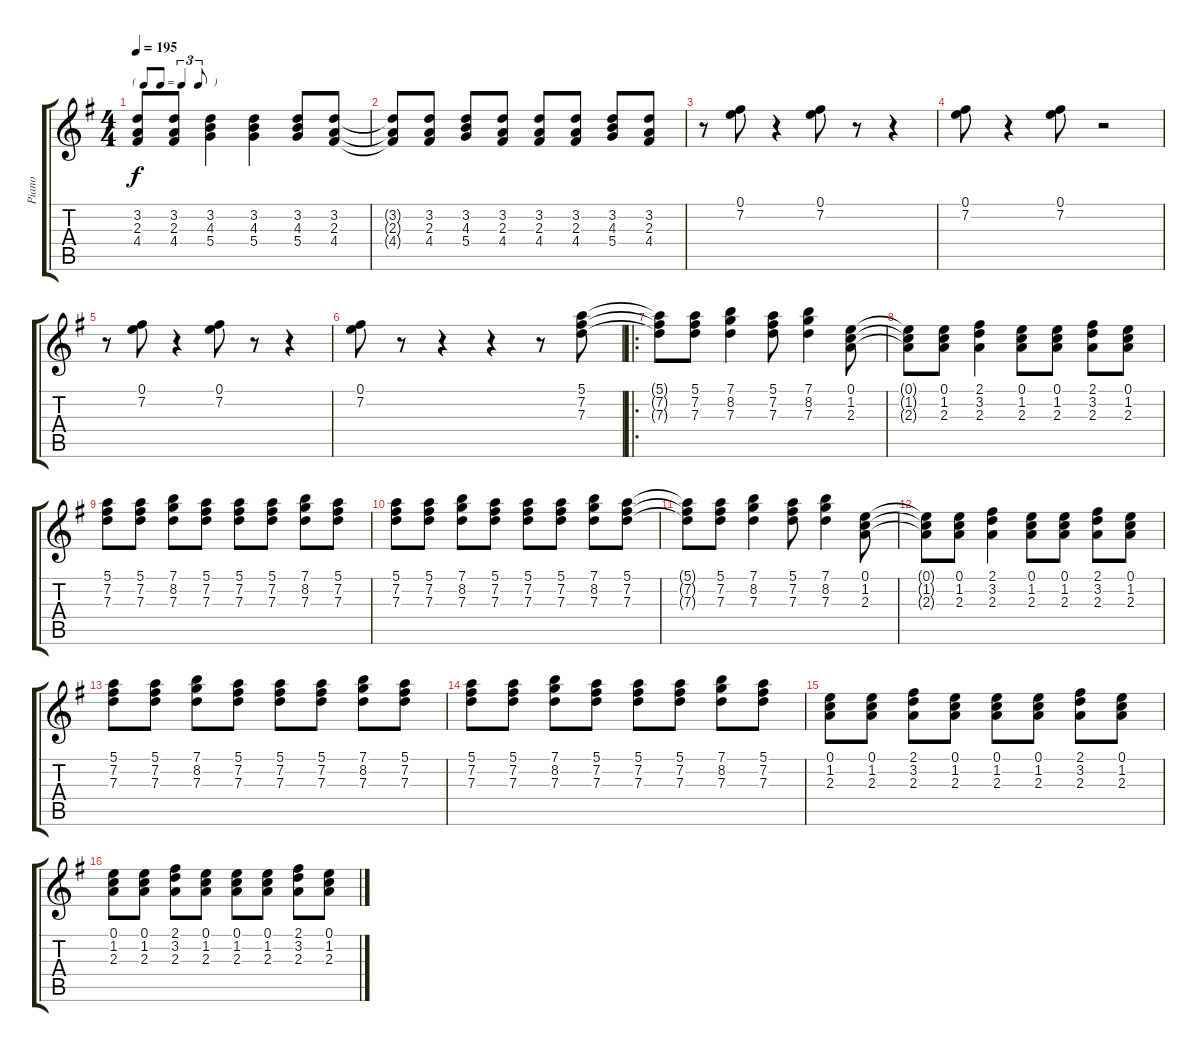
\track ("Piano" "Piano") {instrument brightacousticpiano}
\staff {score tabs}
\tuning (E5 B4 G4 D4 A3 E3) {hide}
\ts (4 4)
\tf triplet8th
\tempo 195
\clef g2
\ks g
(3.2{t} 2.3{t} 4.4{t}).8{dy f} (3.2 2.3 4.4).8 (3.2 4.3 5.4).4 (3.2 4.3 5.4).4 (3.2 4.3 5.4).8 (3.2 2.3 4.4).8 |
(3.2{t} 2.3{t} 4.4{t}).8 (3.2 2.3 4.4).8 (3.2 4.3 5.4).8 (3.2 2.3 4.4).8 (3.2 2.3 4.4).8 (3.2 2.3 4.4).8 (3.2 4.3 5.4).8 (3.2 2.3 4.4).8 |
r.8 (0.1 7.2).8 r.4 (0.1 7.2).8 r.8 r.4 |
(0.1 7.2).8 r.4 (0.1 7.2).8 r.2 |
r.8 (0.1 7.2).8 r.4 (0.1 7.2).8 r.8 r.4 |
(0.1 7.2).8 r.8 r.4 r.4 r.8 (5.1 7.2 7.3).8 |
\ro
(5.1{t} 7.2{t} 7.3{t}).8 (5.1 7.2 7.3).8 (7.1 8.2 7.3).4 (5.1 7.2 7.3).8 (7.1 8.2 7.3).4 (0.1 1.2 2.3).8 |
(0.1{t} 1.2{t} 2.3{t}).8 (0.1 1.2 2.3).8 (2.1 3.2 2.3).4 (0.1 1.2 2.3).8 (0.1 1.2 2.3).8 (2.1 3.2 2.3).8 (0.1 1.2 2.3).8 |
(5.1 7.2 7.3).8 (5.1 7.2 7.3).8 (7.1 8.2 7.3).8 (5.1 7.2 7.3).8 (5.1 7.2 7.3).8 (5.1 7.2 7.3).8 (7.1 8.2 7.3).8 (5.1 7.2 7.3).8 |
(5.1 7.2 7.3).8 (5.1 7.2 7.3).8 (7.1 8.2 7.3).8 (5.1 7.2 7.3).8 (5.1 7.2 7.3).8 (5.1 7.2 7.3).8 (7.1 8.2 7.3).8 (5.1 7.2 7.3).8 |
(5.1{t} 7.2{t} 7.3{t}).8 (5.1 7.2 7.3).8 (7.1 8.2 7.3).4 (5.1 7.2 7.3).8 (7.1 8.2 7.3).4 (0.1 1.2 2.3).8 |
(0.1{t} 1.2{t} 2.3{t}).8 (0.1 1.2 2.3).8 (2.1 3.2 2.3).4 (0.1 1.2 2.3).8 (0.1 1.2 2.3).8 (2.1 3.2 2.3).8 (0.1 1.2 2.3).8 |
(5.1 7.2 7.3).8 (5.1 7.2 7.3).8 (7.1 8.2 7.3).8 (5.1 7.2 7.3).8 (5.1 7.2 7.3).8 (5.1 7.2 7.3).8 (7.1 8.2 7.3).8 (5.1 7.2 7.3).8 |
(5.1 7.2 7.3).8 (5.1 7.2 7.3).8 (7.1 8.2 7.3).8 (5.1 7.2 7.3).8 (5.1 7.2 7.3).8 (5.1 7.2 7.3).8 (7.1 8.2 7.3).8 (5.1 7.2 7.3).8 |
(0.1 1.2 2.3).8 (0.1 1.2 2.3).8 (2.1 3.2 2.3).8 (0.1 1.2 2.3).8 (0.1 1.2 2.3).8 (0.1 1.2 2.3).8 (2.1 3.2 2.3).8 (0.1 1.2 2.3).8 |
(0.1 1.2 2.3).8 (0.1 1.2 2.3).8 (2.1 3.2 2.3).8 (0.1 1.2 2.3).8 (0.1 1.2 2.3).8 (0.1 1.2 2.3).8 (2.1 3.2 2.3).8 (0.1 1.2 2.3).8
